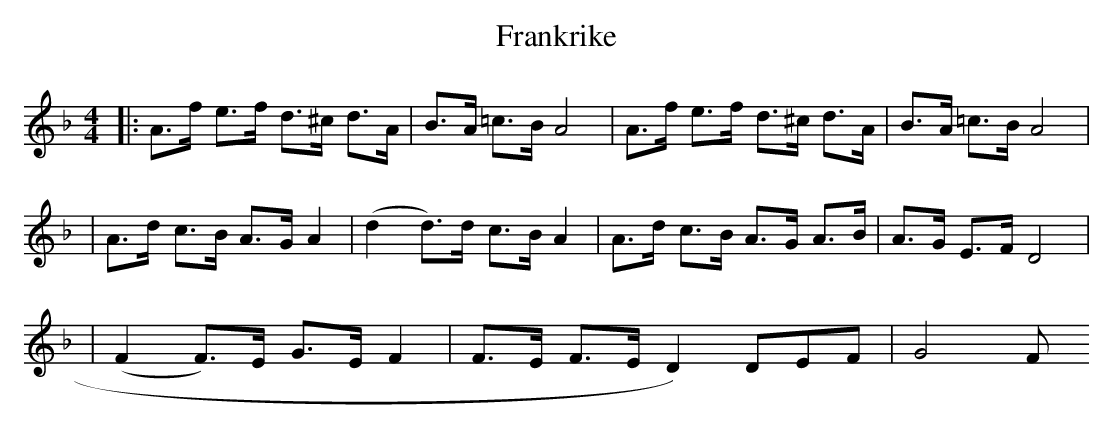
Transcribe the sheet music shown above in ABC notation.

X:1
T:Frankrike
M:4/4
L:1/8
K:Dm
|: A>f e>f d>^c d>A | B>A =c>B A4 |  A>f e>f d>^c d>A | B>A =c>B A4 |
| A>d c>B A>G A2 | (d2 d)>d c>B A2 |  A>d c>B A>G A>B | A>G E>F D4 |
| (F2 F)>E G>E F2 | F>E F>E D2 3)DEF | G4 F
